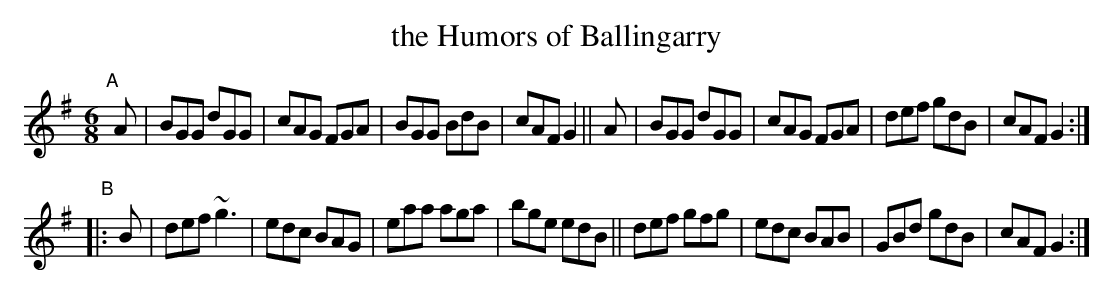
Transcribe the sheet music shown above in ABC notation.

X:1
T: the Humors of Ballingarry
M: 6/8
L: 1/8
K: G
"^A"[|]A |\
BGG dGG | cAG FGA | BGG BdB | cAF G2 || A |\
BGG dGG | cAG FGA | def gdB | cAF G2 :|
"^B"|: B |\
def ~g3 | edc BAG | eaa aga | bge edB ||\
def gfg | edc BAB | GBd gdB | cAF G2 :|
